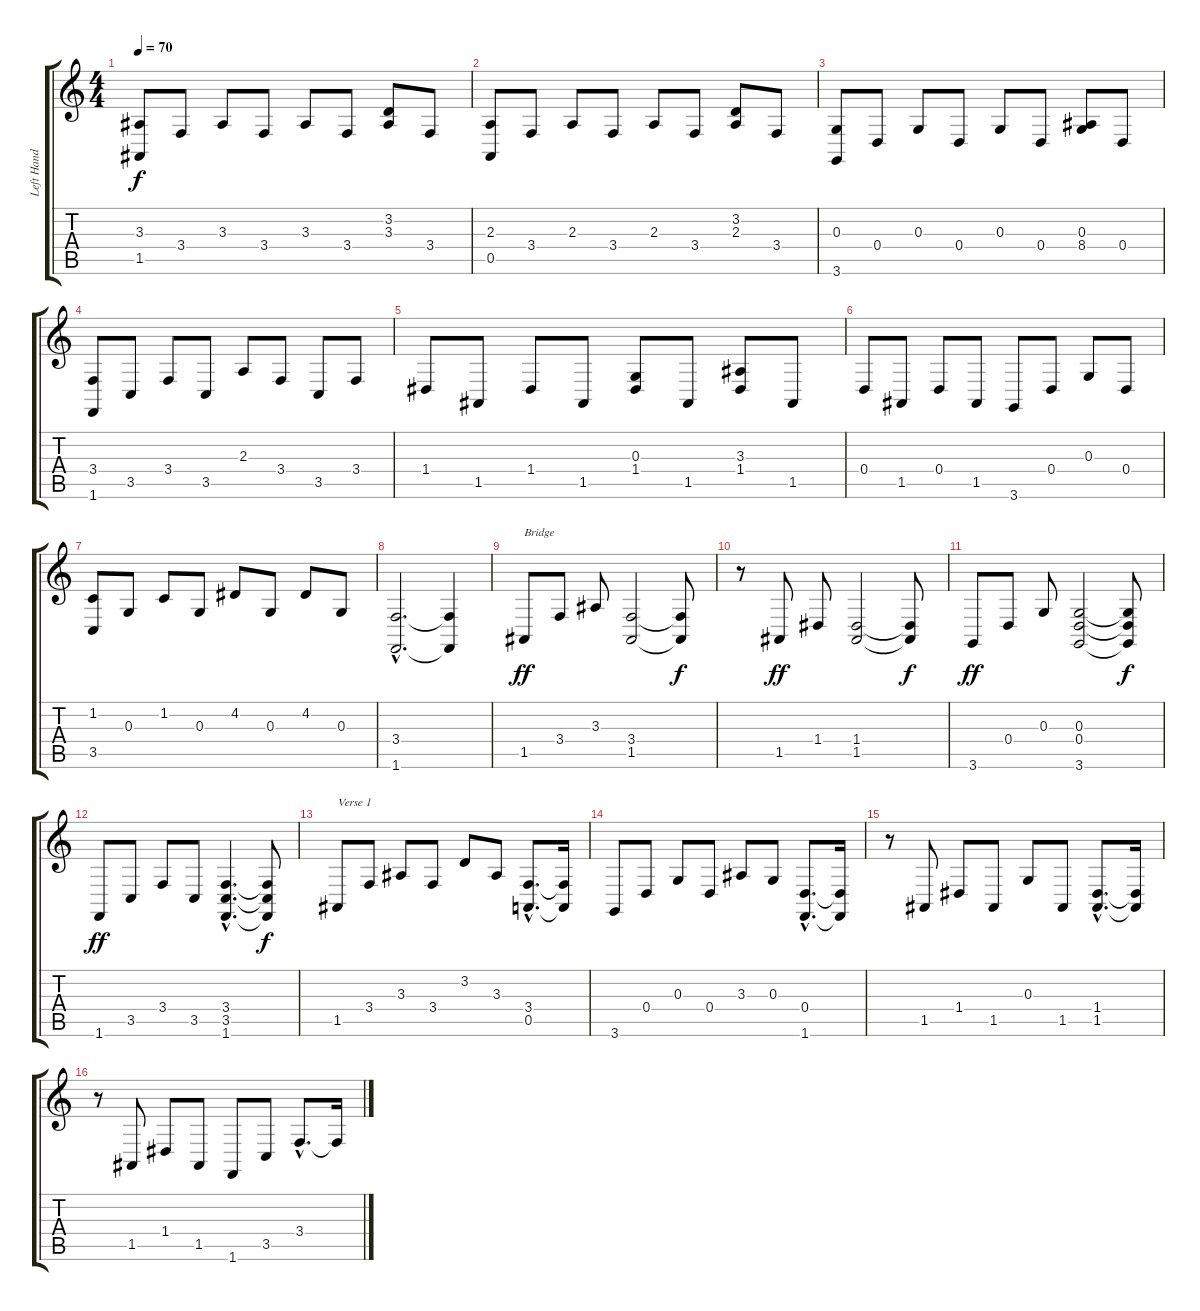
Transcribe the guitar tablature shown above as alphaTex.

\track ("Left Hand" "Left Hand") {instrument acousticgrandpiano}
\staff {score tabs}
\tuning (E4 B3 G3 D3 A2 E2) {hide}
\ts (4 4)
\tempo 70
\clef g2
\ks c
(3.3 1.5).8{dy f} 3.4.8 3.3.8 3.4.8 3.3.8 3.4.8 (3.2 3.3).8 3.4.8 |
(2.3 0.5).8 3.4.8 2.3.8 3.4.8 2.3.8 3.4.8 (3.2 2.3).8 3.4.8 |
(0.3 3.6).8 0.4.8 0.3.8 0.4.8 0.3.8 0.4.8 (0.3 8.4).8 0.4.8 |
(3.4 1.6).8 3.5.8 3.4.8 3.5.8 2.3.8 3.4.8 3.5.8 3.4.8 |
1.4.8 1.5.8 1.4.8 1.5.8 (0.3 1.4).8 1.5.8 (3.3 1.4).8 1.5.8 |
0.4.8 1.5.8 0.4.8 1.5.8 3.6.8 0.4.8 0.3.8 0.4.8 |
(1.2 3.5).8 0.3.8 1.2.8 0.3.8 4.2.8 0.3.8 4.2.8 0.3.8 |
(3.4{hac} 1.6{hac}).2{d} (3.4{t} 1.6{t}).4 |
1.5.8{txt "Bridge" dy ff} 3.4.8 3.3.8 (3.4 1.5).2 (3.4{t} 1.5{t}).8{dy f} |
r.8 1.5.8{dy ff} 1.4.8 (1.4 1.5).2 (1.4{t} 1.5{t}).8{dy f} |
3.6.8{dy ff} 0.4.8 0.3.8 (0.3 0.4 3.6).2 (0.3{t} 0.4{t} 3.6{t}).8{dy f} |
1.6.8{dy ff} 3.5.8 3.4.8 3.5.8 (3.4{hac} 3.5{hac} 1.6{hac}).4{d} (3.4{t} 3.5{t} 1.6{t}).8{dy f} |
1.5.8{txt "Verse 1"} 3.4.8 3.3.8 3.4.8 3.2.8 3.3.8 (3.4{hac} 0.5{hac}).8{d} (3.4{t} 0.5{t}).16 |
3.6.8 0.4.8 0.3.8 0.4.8 3.3.8 0.3.8 (0.4{hac} 1.6{hac}).8{d} (0.4{t} 1.6{t}).16 |
r.8 1.5.8 1.4.8 1.5.8 0.3.8 1.5.8 (1.4{hac} 1.5{hac}).8{d} (1.4{t} 1.5{t}).16 |
r.8 1.5.8 1.4.8 1.5.8 1.6.8 3.5.8 3.4{hac}.8{d} 3.4{t}.16
